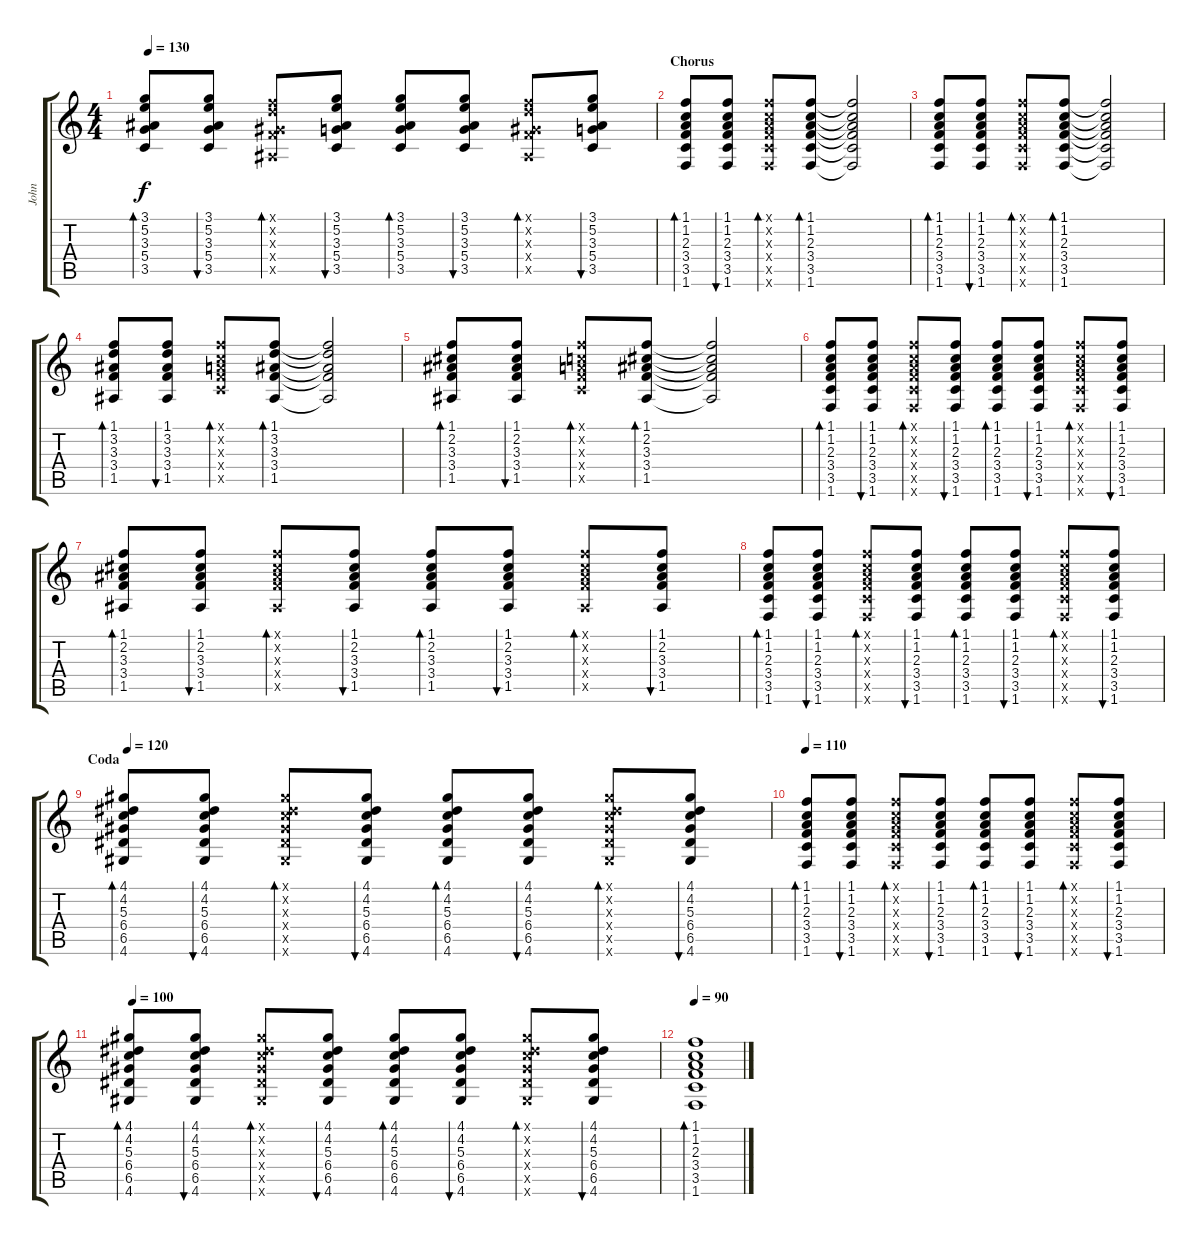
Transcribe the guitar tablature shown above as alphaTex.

\track ("John" "John") {instrument electricguitarclean}
\staff {score tabs}
\tuning (E4 B3 G3 D3 A2 E2) {hide}
\ts (4 4)
\tempo 130
\clef g2
\ks c
(3.1 5.2 3.3 5.4 3.5).8{bd 60 dy f} (3.1 5.2 3.3 5.4 3.5).8{bu 60} (1.1{x} 3.2{x} 1.3{x} 3.4{x} 1.5{x}).8{bd 60} (3.1 5.2 3.3 5.4 3.5).8{bu 60} (3.1 5.2 3.3 5.4 3.5).8{bd 60} (3.1 5.2 3.3 5.4 3.5).8{bu 60} (1.1{x} 3.2{x} 1.3{x} 3.4{x} 1.5{x}).8{bd 60} (3.1 5.2 3.3 5.4 3.5).8{bu 60} |
\section ("" "Chorus")
(1.1 1.2 2.3 3.4 3.5 1.6).8{bd 60} (1.1 1.2 2.3 3.4 3.5 1.6).8{bu 60} (1.1{x} 1.2{x} 2.3{x} 3.4{x} 3.5{x} 1.6{x}).8{bd 60} (1.1 1.2 2.3 3.4 3.5 1.6).8{bd 60} (1.1{t} 1.2{t} 2.3{t} 3.4{t} 3.5{t} 1.6{t}).2 |
(1.1 1.2 2.3 3.4 3.5 1.6).8{bd 60} (1.1 1.2 2.3 3.4 3.5 1.6).8{bu 60} (1.1{x} 1.2{x} 2.3{x} 3.4{x} 3.5{x} 1.6{x}).8{bd 60} (1.1 1.2 2.3 3.4 3.5 1.6).8{bd 60} (1.1{t} 1.2{t} 2.3{t} 3.4{t} 3.5{t} 1.6{t}).2 |
(1.1 3.2 3.3 3.4 1.5).8{bd 60} (1.1 3.2 3.3 3.4 1.5).8{bu 60} (1.1{x} 1.2{x} 2.3{x} 3.4{x} 3.5{x}).8{bd 60} (1.1 3.2 3.3 3.4 1.5).8{bd 60} (1.1{t} 3.2{t} 3.3{t} 3.4{t} 1.5{t}).2 |
(1.1 2.2 3.3 3.4 1.5).8{bd 60} (1.1 2.2 3.3 3.4 1.5).8{bu 60} (1.1{x} 1.2{x} 2.3{x} 3.4{x} 3.5{x}).8{bd 60} (1.1 2.2 3.3 3.4 1.5).8{bd 60} (1.1{t} 2.2{t} 3.3{t} 3.4{t} 1.5{t}).2 |
(1.1 1.2 2.3 3.4 3.5 1.6).8{bd 60} (1.1 1.2 2.3 3.4 3.5 1.6).8{bu 60} (1.1{x} 1.2{x} 2.3{x} 3.4{x} 3.5{x} 1.6{x}).8{bd 60} (1.1 1.2 2.3 3.4 3.5 1.6).8{bu 60} (1.1 1.2 2.3 3.4 3.5 1.6).8{bd 60} (1.1 1.2 2.3 3.4 3.5 1.6).8{bu 60} (1.1{x} 1.2{x} 2.3{x} 3.4{x} 3.5{x} 1.6{x}).8{bd 60} (1.1 1.2 2.3 3.4 3.5 1.6).8{bu 60} |
(1.1 2.2 3.3 3.4 1.5).8{bd 60} (1.1 2.2 3.3 3.4 1.5).8{bu 60} (1.1{x} 2.2{x} 3.3{x} 3.4{x} 1.5{x}).8{bd 60} (1.1 2.2 3.3 3.4 1.5).8{bu 60} (1.1 2.2 3.3 3.4 1.5).8{bd 60} (1.1 2.2 3.3 3.4 1.5).8{bu 60} (1.1{x} 2.2{x} 3.3{x} 3.4{x} 1.5{x}).8{bd 60} (1.1 2.2 3.3 3.4 1.5).8{bu 60} |
(1.1 1.2 2.3 3.4 3.5 1.6).8{bd 60} (1.1 1.2 2.3 3.4 3.5 1.6).8{bu 60} (1.1{x} 1.2{x} 2.3{x} 3.4{x} 3.5{x} 1.6{x}).8{bd 60} (1.1 1.2 2.3 3.4 3.5 1.6).8{bu 60} (1.1 1.2 2.3 3.4 3.5 1.6).8{bd 60} (1.1 1.2 2.3 3.4 3.5 1.6).8{bu 60} (1.1{x} 1.2{x} 2.3{x} 3.4{x} 3.5{x} 1.6{x}).8{bd 60} (1.1 1.2 2.3 3.4 3.5 1.6).8{bu 60} |
\section ("" "Coda")
\tempo 120
(4.1 4.2 5.3 6.4 6.5 4.6).8{bd 60} (4.1 4.2 5.3 6.4 6.5 4.6).8{bu 60} (4.1{x} 4.2{x} 5.3{x} 6.4{x} 6.5{x} 4.6{x}).8{bd 60} (4.1 4.2 5.3 6.4 6.5 4.6).8{bu 60} (4.1 4.2 5.3 6.4 6.5 4.6).8{bd 60} (4.1 4.2 5.3 6.4 6.5 4.6).8{bu 60} (4.1{x} 4.2{x} 5.3{x} 6.4{x} 6.5{x} 4.6{x}).8{bd 60} (4.1 4.2 5.3 6.4 6.5 4.6).8{bu 60} |
\tempo 110
(1.1 1.2 2.3 3.4 3.5 1.6).8{bd 60} (1.1 1.2 2.3 3.4 3.5 1.6).8{bu 60} (1.1{x} 1.2{x} 2.3{x} 3.4{x} 3.5{x} 1.6{x}).8{bd 60} (1.1 1.2 2.3 3.4 3.5 1.6).8{bu 60} (1.1 1.2 2.3 3.4 3.5 1.6).8{bd 60} (1.1 1.2 2.3 3.4 3.5 1.6).8{bu 60} (1.1{x} 1.2{x} 2.3{x} 3.4{x} 3.5{x} 1.6{x}).8{bd 60} (1.1 1.2 2.3 3.4 3.5 1.6).8{bu 60} |
\tempo 100
(4.1 4.2 5.3 6.4 6.5 4.6).8{bd 60} (4.1 4.2 5.3 6.4 6.5 4.6).8{bu 60} (4.1{x} 4.2{x} 5.3{x} 6.4{x} 6.5{x} 4.6{x}).8{bd 60} (4.1 4.2 5.3 6.4 6.5 4.6).8{bu 60} (4.1 4.2 5.3 6.4 6.5 4.6).8{bd 60} (4.1 4.2 5.3 6.4 6.5 4.6).8{bu 60} (4.1{x} 4.2{x} 5.3{x} 6.4{x} 6.5{x} 4.6{x}).8{bd 60} (4.1 4.2 5.3 6.4 6.5 4.6).8{bu 60} |
\tempo 90
(1.1 1.2 2.3 3.4 3.5 1.6).1{bd 240 volume 14}
